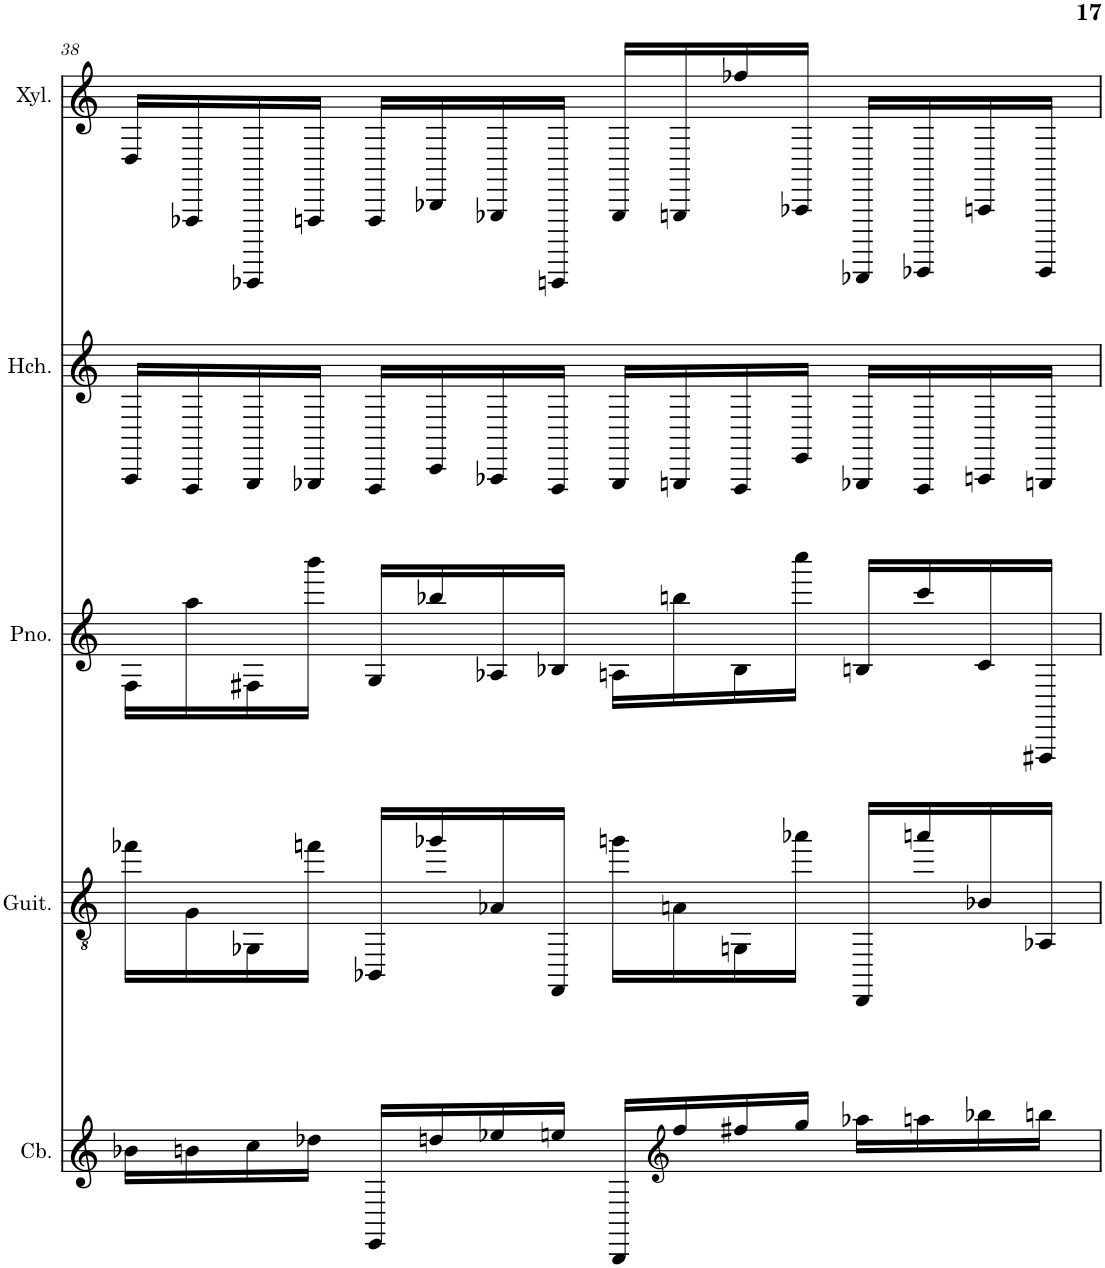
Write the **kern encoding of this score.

**kern	**kern	**kern	**kern	**kern
*part5	*part4	*part3	*part2	*part1
*staff5	*staff4	*staff3	*staff2	*staff1
*I"Contrabass	*I"Acoustic Guitar	*I"Grand Piano	*I"Harpsichord	*I"Xylophone
*I'Cb.	*I'Guit.	*I'Pno.	*I'Hch.	*I'Xyl.
!!LO:PB:g=z
*clefG2	*clefGv2	*clefG2	*clefG2	*clefG2
*Trd7c12	*	*	*	*Trd-7c-12
*k[]	*k[]	*k[]	*k[]	*k[]
*M4/4	*M4/4	*M4/4	*M4/4	*M4/4
=38	=38	=38	=38	=38
16b-X\LL	16ff-X\LL	16F\LL	16AAA/LL	16D/LL
16bn\	16G\	16aa\	16FFF/	16FFF-X/
16cc\	16GG-X\	16F#X\	16GGG/	16AAAAA-X/
16dd-X\JJ	16ffn\JJ	16bbb\JJ	16GGG-X/JJ	16FFFn/JJ
16EE/LL	16BBB-X/LL	16G/LL	16FFF/LL	16FFF/LL
16ddn/	16gg-X/	16bb-X/	16CC/	16BBB-X/
16ee-X/	16A-X/	16A-X/	16AAA-X/	16GGG-X/
16een/JJ	16FFF/JJ	16B-X/JJ	16FFF/JJ	16AAAAAn/JJ
16BBB/LL	16ggn\LL	16An\LL	16GGG-/LL	16GGG-/LL
*clefG2	*	*	*	*
16ff/	16An\	16bbn\	16GGGn/	16GGGn/
16ff#X/	16GGn\	16B-\	16FFF/	16ff-X/
16gg/JJ	16aa-X\JJ	16cccc\JJ	16EE/JJ	16AAA-X/JJ
16aa-X\LL	16DDD/LL	16Bn/LL	16GGG-X/LL	16BBBBB-X/LL
16aan\	16aan/	16ccc/	16FFF/	16CCCC-X/
16bb-X\	16B-X/	16c/	16AAAn/	16AAAn/
16bbn\JJ	16AA-X/JJ	16FFF#X/JJ	16GGGn/JJ	16CCCC-/JJ
=	=	=	=	=
*-	*-	*-	*-	*-
